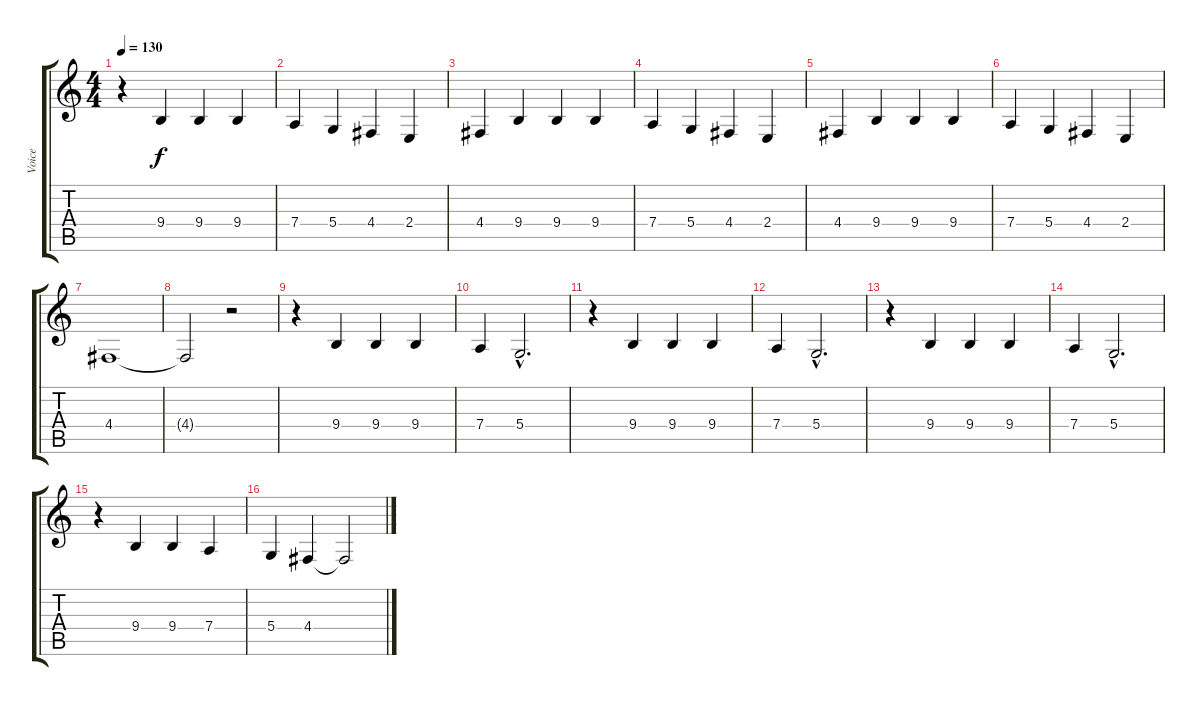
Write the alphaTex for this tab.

\track ("Voice" "Voice") {instrument cello}
\staff {score tabs}
\tuning (E4 B3 G3 D3 A2 E2) {hide}
\ts (4 4)
\tempo 130
\clef g2
\ks c
r.4{dy f} 9.4.4 9.4.4 9.4.4 |
7.4.4 5.4.4 4.4.4 2.4.4 |
4.4.4 9.4.4 9.4.4 9.4.4 |
7.4.4 5.4.4 4.4.4 2.4.4 |
4.4.4 9.4.4 9.4.4 9.4.4 |
7.4.4 5.4.4 4.4.4 2.4.4 |
4.4.1 |
4.4{t}.2 r.2 |
r.4 9.4.4 9.4.4 9.4.4 |
7.4.4 5.4{hac}.2{d} |
r.4 9.4.4 9.4.4 9.4.4 |
7.4.4 5.4{hac}.2{d} |
r.4 9.4.4 9.4.4 9.4.4 |
7.4.4 5.4{hac}.2{d} |
r.4 9.4.4 9.4.4 7.4.4 |
5.4.4 4.4.4 4.4{t}.2
